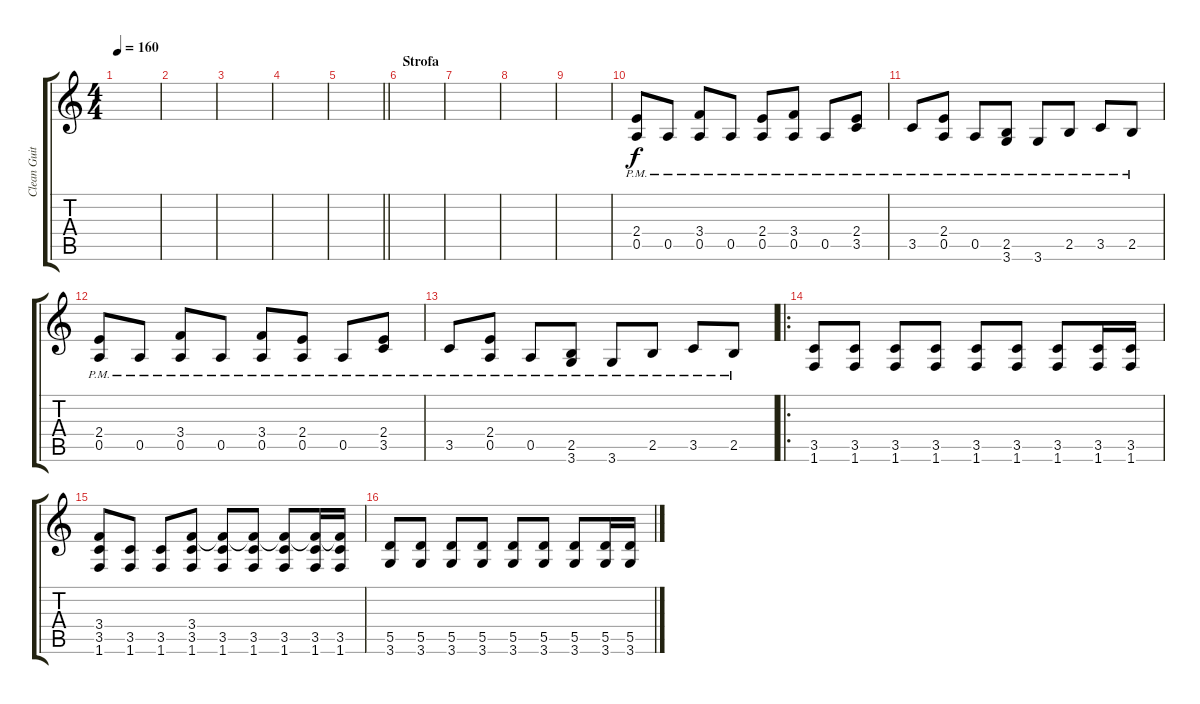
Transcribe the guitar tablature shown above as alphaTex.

\track ("Clean Guitar " "Clean Guit") {instrument electricguitarmuted}
\staff {score tabs}
\tuning (E4 B3 G3 D3 A2 E2) {hide}
\ts (4 4)
\tempo 160
\clef g2
\ks c
|
|
|
|
\barLineRight lightlight
|
\section ("" "Strofa")
|
|
|
|
(2.4{pm} 0.5{pm}).8 0.5{pm}.8 (3.4{pm} 0.5{pm}).8 0.5{pm}.8 (2.4{pm} 0.5{pm}).8 (3.4{pm} 0.5{pm}).8 0.5{pm}.8 (2.4{pm} 3.5{pm}).8 |
3.5{pm}.8 (2.4{pm} 0.5{pm}).8 0.5{pm}.8 (2.5{pm} 3.6{pm}).8 3.6{pm}.8 2.5{pm}.8 3.5{pm}.8 2.5{pm}.8 |
(2.4{pm} 0.5{pm}).8 0.5{pm}.8 (3.4{pm} 0.5{pm}).8 0.5{pm}.8 (3.4{pm} 0.5{pm}).8 (2.4{pm} 0.5{pm}).8 0.5{pm}.8 (2.4{pm} 3.5{pm}).8 |
3.5{pm}.8 (2.4{pm} 0.5{pm}).8 0.5{pm}.8 (2.5{pm} 3.6{pm}).8 3.6{pm}.8 2.5{pm}.8 3.5{pm}.8 2.5{pm}.8 |
\ro
(3.5 1.6).8 (3.5 1.6).8 (3.5 1.6).8 (3.5 1.6).8 (3.5 1.6).8 (3.5 1.6).8 (3.5 1.6).8 (3.5 1.6).16 (3.5 1.6).16 |
(3.4 3.5 1.6).8 (3.5 1.6).8 (3.5 1.6).8 (3.4 3.5 1.6).8 (3.4{t} 3.5 1.6).8 (3.4{t} 3.5 1.6).8 (3.4{t} 3.5 1.6).8 (3.4{t} 3.5 1.6).16 (3.4{t} 3.5 1.6).16 |
(5.5 3.6).8 (5.5 3.6).8 (5.5 3.6).8 (5.5 3.6).8 (5.5 3.6).8 (5.5 3.6).8 (5.5 3.6).8 (5.5 3.6).16 (5.5 3.6).16
